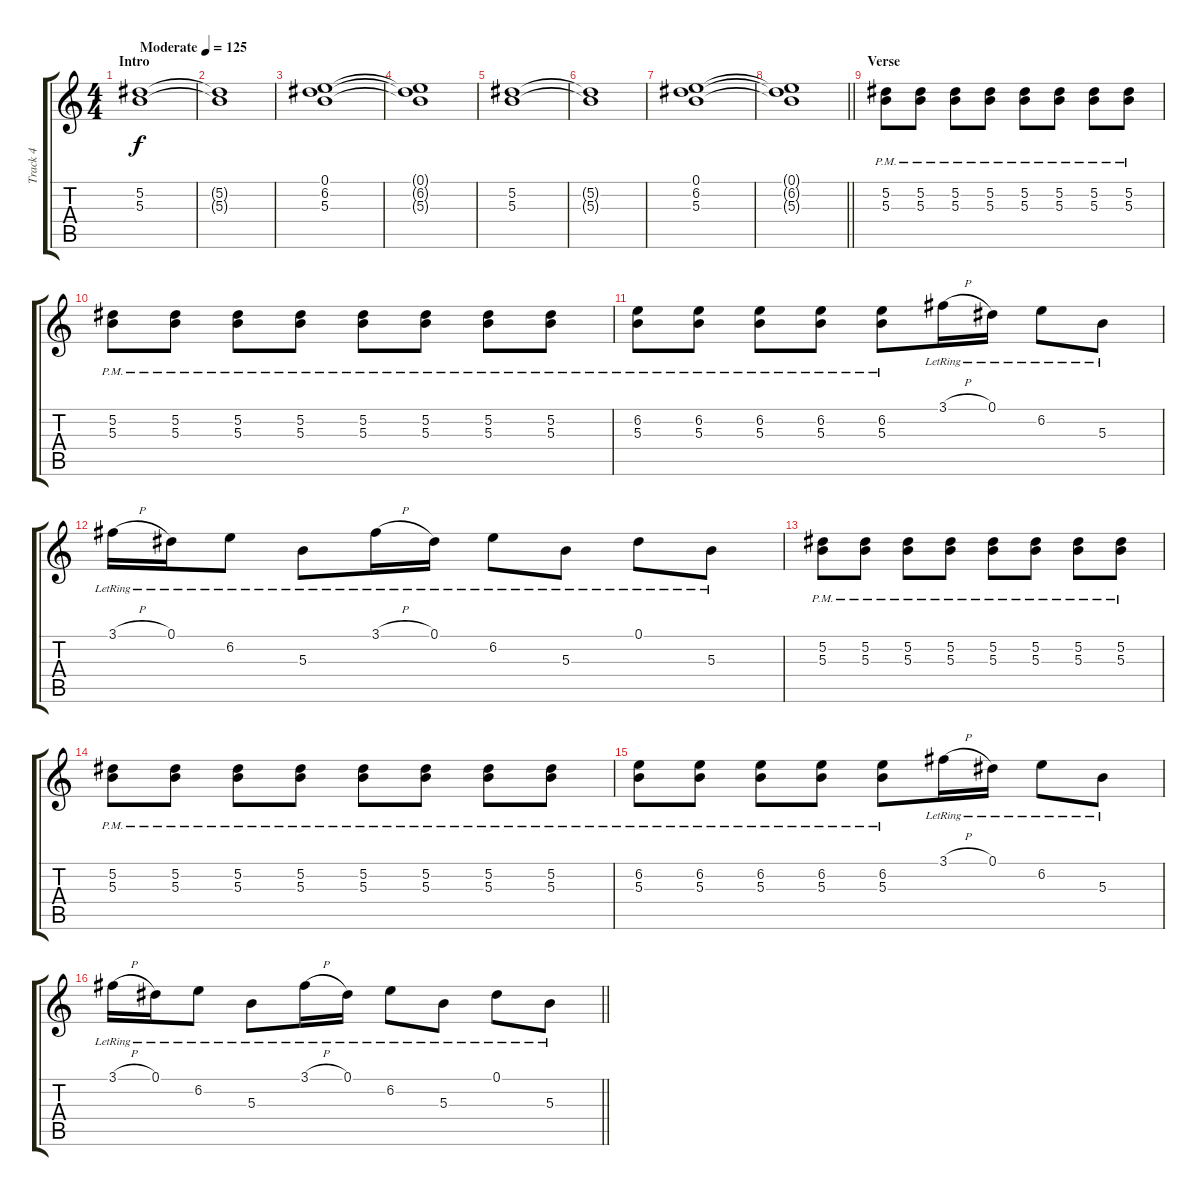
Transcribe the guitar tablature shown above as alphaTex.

\track ("Track 4" "Track 4") {instrument electricguitarjazz}
\staff {score tabs}
\tuning (Eb4 Bb3 Gb3 Db3 Ab2 Db2) {hide}
\ts (4 4)
\section ("" "Intro")
\tempo (125 "Moderate")
\clef g2
\ks c
(5.2 5.3).1{dy f instrument electricguitarjazz} |
(5.2{t} 5.3{t}).1 |
(0.1 6.2 5.3).1 |
(0.1{t} 6.2{t} 5.3{t}).1 |
(5.2 5.3).1 |
(5.2{t} 5.3{t}).1 |
(0.1 6.2 5.3).1 |
\barLineRight lightlight
(0.1{t} 6.2{t} 5.3{t}).1 |
\section ("" "Verse")
(5.2{pm} 5.3{pm}).8 (5.2{pm} 5.3{pm}).8 (5.2{pm} 5.3{pm}).8 (5.2{pm} 5.3{pm}).8 (5.2{pm} 5.3{pm}).8 (5.2{pm} 5.3{pm}).8 (5.2{pm} 5.3{pm}).8 (5.2{pm} 5.3{pm}).8 |
(5.2{pm} 5.3{pm}).8 (5.2{pm} 5.3{pm}).8 (5.2{pm} 5.3{pm}).8 (5.2{pm} 5.3{pm}).8 (5.2{pm} 5.3{pm}).8 (5.2{pm} 5.3{pm}).8 (5.2{pm} 5.3{pm}).8 (5.2{pm} 5.3{pm}).8 |
(6.2{pm} 5.3{pm}).8 (6.2{pm} 5.3{pm}).8 (6.2{pm} 5.3{pm}).8 (6.2{pm} 5.3{pm}).8 (6.2{pm} 5.3{pm}).8 3.1{h lr}.16 0.1{lr}.16 6.2{lr}.8 5.3{lr}.8 |
3.1{h lr}.16 0.1{lr}.16 6.2{lr}.8 5.3{lr}.8 3.1{h lr}.16 0.1{lr}.16 6.2{lr}.8 5.3{lr}.8 0.1{lr}.8 5.3{lr}.8 |
(5.2{pm} 5.3{pm}).8 (5.2{pm} 5.3{pm}).8 (5.2{pm} 5.3{pm}).8 (5.2{pm} 5.3{pm}).8 (5.2{pm} 5.3{pm}).8 (5.2{pm} 5.3{pm}).8 (5.2{pm} 5.3{pm}).8 (5.2{pm} 5.3{pm}).8 |
(5.2{pm} 5.3{pm}).8 (5.2{pm} 5.3{pm}).8 (5.2{pm} 5.3{pm}).8 (5.2{pm} 5.3{pm}).8 (5.2{pm} 5.3{pm}).8 (5.2{pm} 5.3{pm}).8 (5.2{pm} 5.3{pm}).8 (5.2{pm} 5.3{pm}).8 |
(6.2{pm} 5.3{pm}).8 (6.2{pm} 5.3{pm}).8 (6.2{pm} 5.3{pm}).8 (6.2{pm} 5.3{pm}).8 (6.2{pm} 5.3{pm}).8 3.1{h lr}.16 0.1{lr}.16 6.2{lr}.8 5.3{lr}.8 |
\barLineRight lightlight
3.1{h lr}.16 0.1{lr}.16 6.2{lr}.8 5.3{lr}.8 3.1{h lr}.16 0.1{lr}.16 6.2{lr}.8 5.3{lr}.8 0.1{lr}.8 5.3{lr}.8
